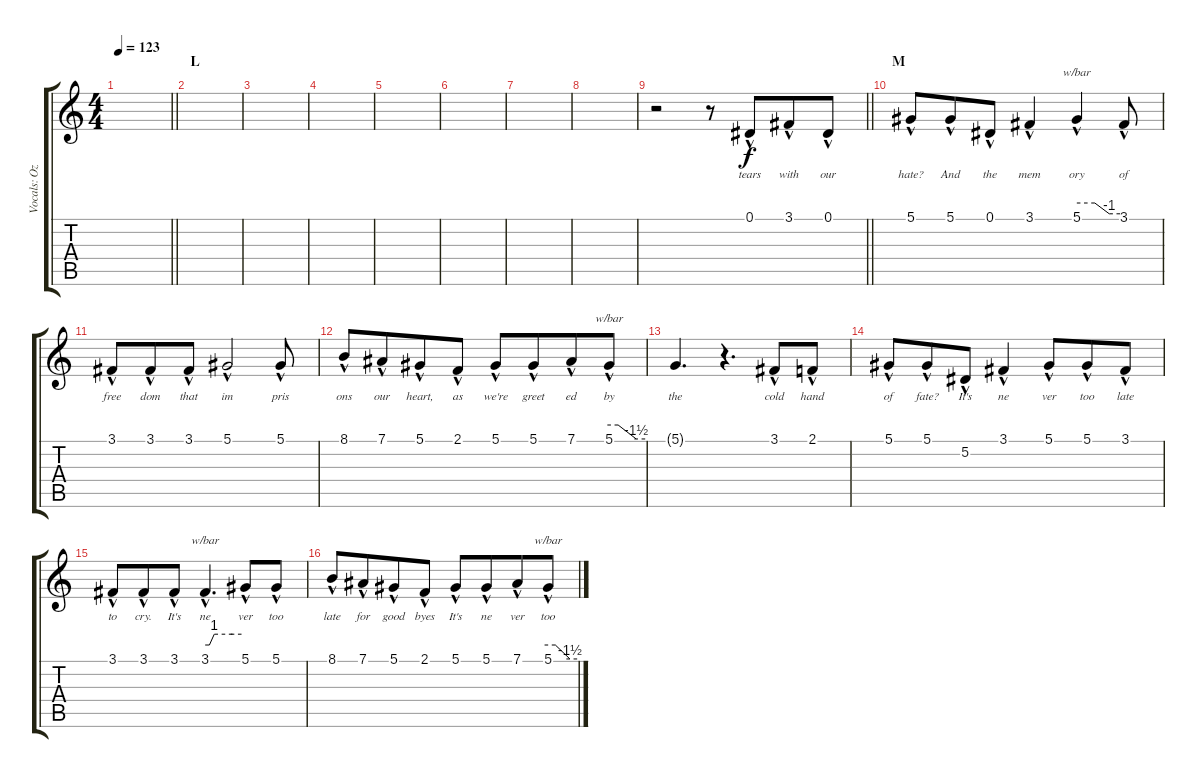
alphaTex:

\track ("Vocals: Ozzy" "Vocals: Oz") {instrument lead2sawtooth}
\staff {score tabs}
\tuning (Eb4 Bb3 Gb3 Db3 Ab2 Eb2) {hide}
\ts (4 4)
\tempo 123
\clef g2
\barLineRight lightlight
\ks c
|
\section ("" "L")
|
|
|
|
|
|
|
\barLineRight lightlight
r.2 r.8 0.1{hac}.8{lyrics (0 "tears") lyrics (1 "") lyrics (2 "") lyrics (3 "") lyrics (4 "") beam merge} 3.1{hac}.8{lyrics (0 "with") lyrics (1 "") lyrics (2 "") lyrics (3 "") lyrics (4 "")} 0.1{hac}.8{lyrics (0 "our") lyrics (1 "") lyrics (2 "") lyrics (3 "") lyrics (4 "")} |
\section ("" "M")
5.1{hac}.8{lyrics (0 "hate?") lyrics (1 "") lyrics (2 "") lyrics (3 "") lyrics (4 "")} 5.1{hac}.8{lyrics (0 "And") lyrics (1 "") lyrics (2 "") lyrics (3 "") lyrics (4 "") beam merge} 0.1{hac}.8{lyrics (0 "the") lyrics (1 "") lyrics (2 "") lyrics (3 "") lyrics (4 "")} 3.1{hac}.4{lyrics (0 "mem") lyrics (1 "") lyrics (2 "") lyrics (3 "") lyrics (4 "")} 5.1{hac}.4{tbe (custom default 0 0 25 0 45 -4 60 -4) lyrics (0 "ory") lyrics (1 "") lyrics (2 "") lyrics (3 "") lyrics (4 "")} 3.1{hac}.8{lyrics (0 "of") lyrics (1 "") lyrics (2 "") lyrics (3 "") lyrics (4 "")} |
3.1{hac}.8{lyrics (0 "free") lyrics (1 "") lyrics (2 "") lyrics (3 "") lyrics (4 "")} 3.1{hac}.8{lyrics (0 "dom") lyrics (1 "") lyrics (2 "") lyrics (3 "") lyrics (4 "") beam merge} 3.1{hac}.8{lyrics (0 "that") lyrics (1 "") lyrics (2 "") lyrics (3 "") lyrics (4 "")} 5.1{hac}.2{lyrics (0 "im") lyrics (1 "") lyrics (2 "") lyrics (3 "") lyrics (4 "")} 5.1{hac}.8{lyrics (0 "pris") lyrics (1 "") lyrics (2 "") lyrics (3 "") lyrics (4 "")} |
8.1{hac}.8{lyrics (0 "ons") lyrics (1 "") lyrics (2 "") lyrics (3 "") lyrics (4 "")} 7.1{hac}.8{lyrics (0 "our") lyrics (1 "") lyrics (2 "") lyrics (3 "") lyrics (4 "") beam merge} 5.1{hac}.8{lyrics (0 "heart,") lyrics (1 "") lyrics (2 "") lyrics (3 "") lyrics (4 "")} 2.1{hac}.8{lyrics (0 "as") lyrics (1 "") lyrics (2 "") lyrics (3 "") lyrics (4 "") beam split} 5.1{hac}.8{lyrics (0 "we're") lyrics (1 "") lyrics (2 "") lyrics (3 "") lyrics (4 "")} 5.1{hac}.8{lyrics (0 "greet") lyrics (1 "") lyrics (2 "") lyrics (3 "") lyrics (4 "") beam merge} 7.1{hac}.8{lyrics (0 "ed") lyrics (1 "") lyrics (2 "") lyrics (3 "") lyrics (4 "")} 5.1{hac}.8{tbe (custom default 0 0 15 0 45 -6 60 -6) lyrics (0 "by") lyrics (1 "") lyrics (2 "") lyrics (3 "") lyrics (4 "")} |
5.1{t}.4{d lyrics (0 "the") lyrics (1 "") lyrics (2 "") lyrics (3 "") lyrics (4 "")} r.4{d beam merge} 3.1{hac}.8{lyrics (0 "cold") lyrics (1 "") lyrics (2 "") lyrics (3 "") lyrics (4 "")} 2.1{hac}.8{lyrics (0 "hand") lyrics (1 "") lyrics (2 "") lyrics (3 "") lyrics (4 "")} |
5.1{hac}.8{lyrics (0 "of") lyrics (1 "") lyrics (2 "") lyrics (3 "") lyrics (4 "")} 5.1{hac}.8{lyrics (0 "fate?") lyrics (1 "") lyrics (2 "") lyrics (3 "") lyrics (4 "") beam merge} 5.2{hac}.8{lyrics (0 "It's") lyrics (1 "") lyrics (2 "") lyrics (3 "") lyrics (4 "")} 3.1{hac}.4{lyrics (0 "ne") lyrics (1 "") lyrics (2 "") lyrics (3 "") lyrics (4 "")} 5.1{hac}.8{lyrics (0 "ver") lyrics (1 "") lyrics (2 "") lyrics (3 "") lyrics (4 "") beam merge} 5.1{hac}.8{lyrics (0 "too") lyrics (1 "") lyrics (2 "") lyrics (3 "") lyrics (4 "")} 3.1{hac}.8{lyrics (0 "late") lyrics (1 "") lyrics (2 "") lyrics (3 "") lyrics (4 "")} |
3.1{hac}.8{lyrics (0 "to") lyrics (1 "") lyrics (2 "") lyrics (3 "") lyrics (4 "")} 3.1{hac}.8{lyrics (0 "cry.") lyrics (1 "") lyrics (2 "") lyrics (3 "") lyrics (4 "") beam merge} 3.1{hac}.8{lyrics (0 "It's") lyrics (1 "") lyrics (2 "") lyrics (3 "") lyrics (4 "")} 3.1{hac}.4{d tbe (custom default 0 0 7 0 15 4 45 4 60 4) lyrics (0 "ne") lyrics (1 "") lyrics (2 "") lyrics (3 "") lyrics (4 "")} 5.1{hac}.8{lyrics (0 "ver") lyrics (1 "") lyrics (2 "") lyrics (3 "") lyrics (4 "")} 5.1{hac}.8{lyrics (0 "too") lyrics (1 "") lyrics (2 "") lyrics (3 "") lyrics (4 "")} |
8.1{hac}.8{lyrics (0 "late") lyrics (1 "") lyrics (2 "") lyrics (3 "") lyrics (4 "")} 7.1{hac}.8{lyrics (0 "for") lyrics (1 "") lyrics (2 "") lyrics (3 "") lyrics (4 "") beam merge} 5.1{hac}.8{lyrics (0 "good") lyrics (1 "") lyrics (2 "") lyrics (3 "") lyrics (4 "")} 2.1{hac}.8{lyrics (0 "byes") lyrics (1 "") lyrics (2 "") lyrics (3 "") lyrics (4 "") beam split} 5.1{hac}.8{lyrics (0 "It's") lyrics (1 "") lyrics (2 "") lyrics (3 "") lyrics (4 "")} 5.1{hac}.8{lyrics (0 "ne") lyrics (1 "") lyrics (2 "") lyrics (3 "") lyrics (4 "") beam merge} 7.1{hac}.8{lyrics (0 "ver") lyrics (1 "") lyrics (2 "") lyrics (3 "") lyrics (4 "")} 5.1{hac}.8{tbe (custom default 0 0 15 0 45 -6 60 -6) lyrics (0 "too") lyrics (1 "") lyrics (2 "") lyrics (3 "") lyrics (4 "")}
